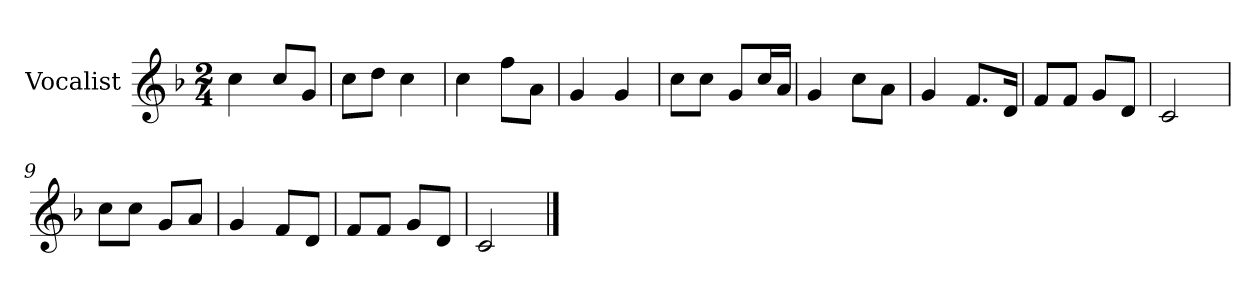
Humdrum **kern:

**kern
*part1
*staff1
*I"Vocalist
*k[b-]
*F:
*M2/4
=
4cc
8ccL
8gJ
=1
8ccL
8ddJ
4cc
=2
4cc
8ffL
8aJ
=3
4g
4g
=4
8ccL
8ccJ
8gL
16ccL
16aJJ
=5
4g
8ccL
8aJ
=6
4g
8.fL
16dJk
=7
8fL
8fJ
8gL
8dJ
=8
2c
=9
8ccL
8ccJ
8gL
8aJ
=10
4g
8fL
8dJ
=11
8fL
8fJ
8gL
8dJ
=12
2c
==
*-
